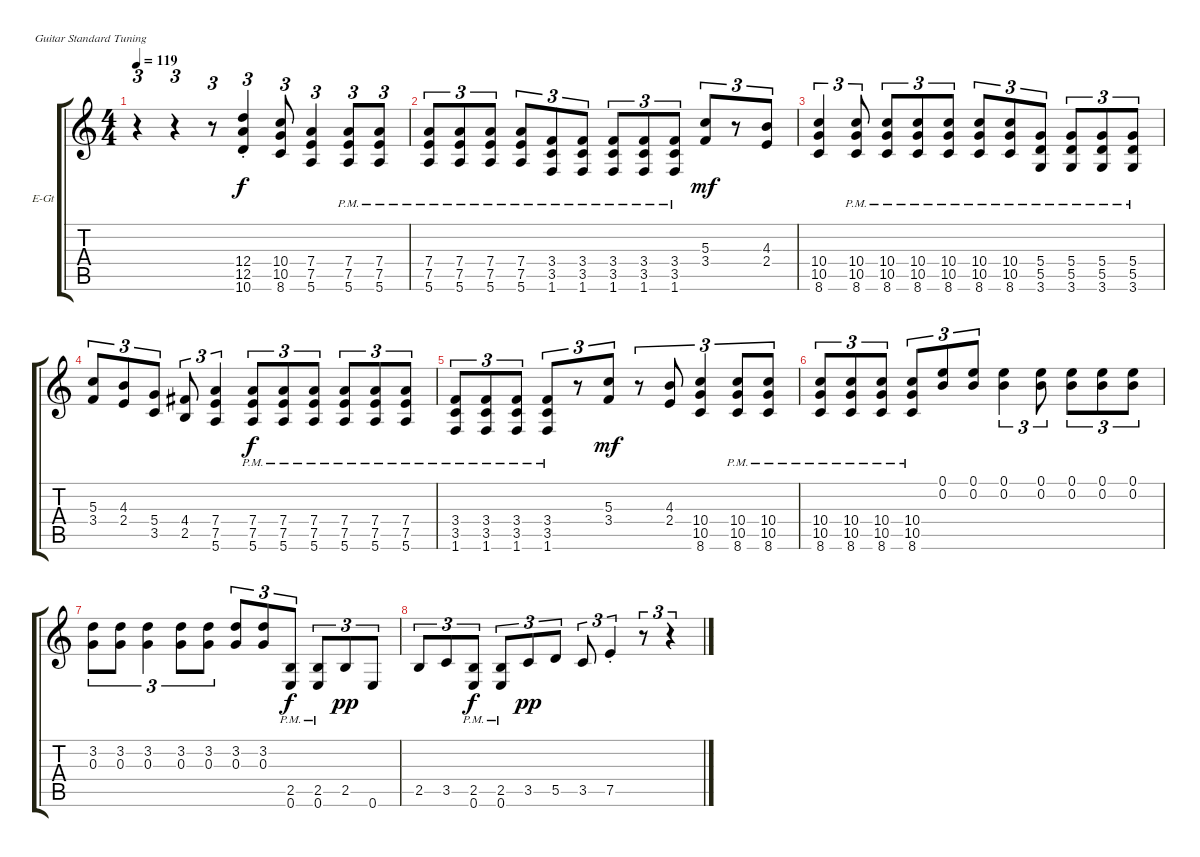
\defaultSystemsLayout 4
\bracketExtendMode groupsimilarinstruments
\firstSystemTrackNameOrientation horizontal
\otherSystemsTrackNameOrientation horizontal
\track ("Electric Guitar 2" "E-Gt") {instrument distortionguitar}
\staff {score tabs}
\tuning (E4 B3 G3 D3 A2 E2)
\ts (4 4)
\tempo 119
\clef g2
\scale
0.333333
\ks c
r.4{tu (3 2) dy pp} r.4{tu (3 2)} r.8{tu (3 2)} (10.6{st} 12.5{st} 12.4{st}).4{tu (3 2) dy f} (8.6 10.5 10.4).8{tu (3 2)} (5.6 7.5 7.4).4{tu (3 2)} (5.6{pm} 7.5{pm} 7.4{pm}).8{tu (3 2)} (5.6{pm} 7.5{pm} 7.4{pm}).8{tu (3 2)} |
\scale
0.333333 (5.6{pm} 7.5{pm} 7.4{pm}).8{tu (3 2)} (5.6{pm} 7.5{pm} 7.4{pm}).8{tu (3 2)} (5.6{pm} 7.5{pm} 7.4{pm}).8{tu (3 2)} (5.6{pm} 7.5{pm} 7.4{pm}).8{tu (3 2)} (1.6{pm} 3.5{pm} 3.4{pm}).8{tu (3 2)} (1.6{pm} 3.5{pm} 3.4{pm}).8{tu (3 2)} (1.6{pm} 3.5{pm} 3.4{pm}).8{tu (3 2)} (1.6{pm} 3.5{pm} 3.4{pm}).8{tu (3 2)} (1.6{pm} 3.5{pm} 3.4{pm}).8{tu (3 2)} (3.4 5.3).8{tu (3 2) dy mf} r.8{tu (3 2)} (2.4 4.3).8{tu (3 2)} |
\scale
0.333333 (8.6 10.5 10.4).4{tu (3 2)} (8.6{pm} 10.5{pm} 10.4{pm}).8{tu (3 2)} (8.6{pm} 10.5{pm} 10.4{pm}).8{tu (3 2)} (8.6{pm} 10.5{pm} 10.4{pm}).8{tu (3 2)} (8.6{pm} 10.5{pm} 10.4{pm}).8{tu (3 2)} (8.6{pm} 10.5{pm} 10.4{pm}).8{tu (3 2)} (8.6{pm} 10.5{pm} 10.4{pm}).8{tu (3 2)} (3.6{pm} 5.5{pm} 5.4{pm}).8{tu (3 2)} (3.6{pm} 5.5{pm} 5.4{pm}).8{tu (3 2)} (3.6{pm} 5.5{pm} 5.4{pm}).8{tu (3 2)} (3.6{pm} 5.5{pm} 5.4{pm}).8{tu (3 2)} |
\scale
0.333333 (3.4 5.3).8{tu (3 2)} (2.4 4.3).8{tu (3 2)} (3.5 5.4).8{tu (3 2)} (2.5 4.4).8{tu (3 2)} (5.6 7.5 7.4).4{tu (3 2)} (5.6{pm} 7.5{pm} 7.4{pm}).8{tu (3 2) dy f} (5.6{pm} 7.5{pm} 7.4{pm}).8{tu (3 2)} (5.6{pm} 7.5{pm} 7.4{pm}).8{tu (3 2)} (5.6{pm} 7.5{pm} 7.4{pm}).8{tu (3 2)} (5.6{pm} 7.5{pm} 7.4{pm}).8{tu (3 2)} (5.6{pm} 7.5{pm} 7.4{pm}).8{tu (3 2)} |
\scale
0.333333 (1.6{pm} 3.5{pm} 3.4{pm}).8{tu (3 2)} (1.6{pm} 3.5{pm} 3.4{pm}).8{tu (3 2)} (1.6{pm} 3.5{pm} 3.4{pm}).8{tu (3 2)} (1.6{pm} 3.5{pm} 3.4{pm}).8{tu (3 2)} r.8{tu (3 2)} (3.4 5.3).8{tu (3 2) dy mf} r.8{tu (3 2)} (2.4 4.3).8{tu (3 2)} (8.6 10.5 10.4).4{tu (3 2)} (8.6{pm} 10.5{pm} 10.4{pm}).8{tu (3 2)} (8.6{pm} 10.5{pm} 10.4{pm}).8{tu (3 2)} |
\scale
0.333333 (8.6{pm} 10.5{pm} 10.4{pm}).8{tu (3 2)} (8.6{pm} 10.5{pm} 10.4{pm}).8{tu (3 2)} (8.6{pm} 10.5{pm} 10.4{pm}).8{tu (3 2)} (8.6{pm} 10.5{pm} 10.4{pm}).8{tu (3 2)} (0.1 0.2).8{tu (3 2)} (0.1 0.2).8{tu (3 2)} (0.1 0.2).4{tu (3 2)} (0.1 0.2).8{tu (3 2)} (0.1 0.2).8{tu (3 2)} (0.1 0.2).8{tu (3 2)} (0.1 0.2).8{tu (3 2)} |
\scale
0.333333 (3.2 0.3).8{tu (3 2)} (3.2 0.3).8{tu (3 2)} (3.2 0.3).4{tu (3 2)} (3.2 0.3).8{tu (3 2)} (3.2 0.3).8{tu (3 2)} (3.2 0.3).8{tu (3 2)} (3.2 0.3).8{tu (3 2)} (0.6{pm} 2.5{pm}).8{tu (3 2) dy f} (0.6{pm} 2.5{pm}).8{tu (3 2)} 2.5.8{tu (3 2) dy pp} 0.6.8{tu (3 2)} |
\scale
0.333333 2.5.8{tu (3 2)} 3.5.8{tu (3 2)} (0.6{pm} 2.5{pm}).8{tu (3 2) dy f} (0.6{pm} 2.5{pm}).8{tu (3 2)} 3.5.8{tu (3 2) dy pp} 5.5.8{tu (3 2)} 3.5.8{tu (3 2)} 7.5{st}.4{tu (3 2)} r.8{tu (3 2)} r.4{tu (3 2)} |
\scale
0.333333 |
\scale
0.333333 |
\scale
0.333333 |
\scale
0.333333 |
\scale
0.333333 |
\scale
0.333333 |
\scale
0.333333 |
\scale
0.333333
